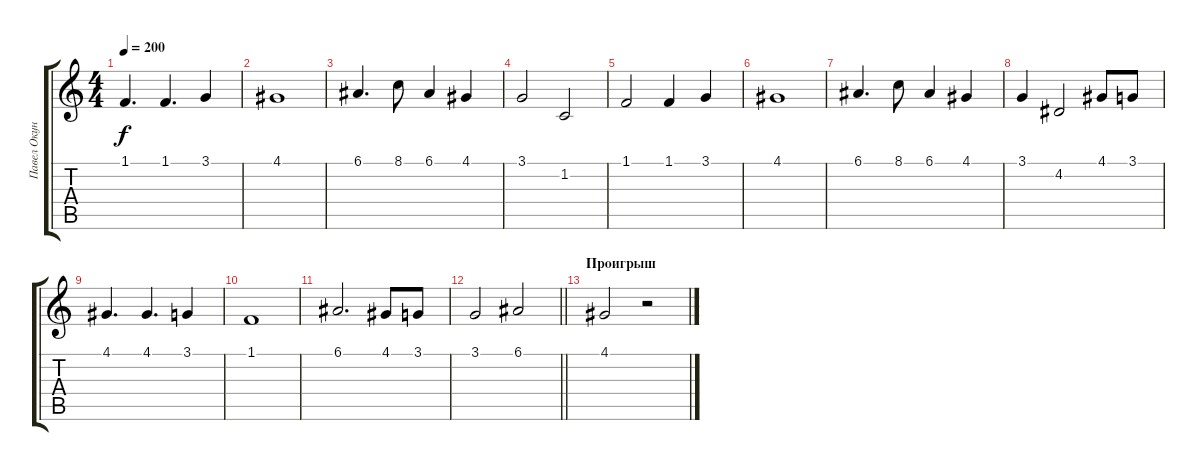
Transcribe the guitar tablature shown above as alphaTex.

\track ("Павел Окунев" "Павел Окун") {instrument violin}
\staff {score tabs}
\tuning (E4 B3 G3 D3 A2 E2) {hide}
\ts (4 4)
\tempo 200
\clef g2
\ks c
1.1.4{d dy f} 1.1.4{d} 3.1.4 |
4.1.1 |
6.1.4{d} 8.1.8 6.1.4 4.1.4 |
3.1.2 1.2.2 |
1.1.2 1.1.4 3.1.4 |
4.1.1 |
6.1.4{d} 8.1.8 6.1.4 4.1.4 |
3.1.4 4.2.2 4.1.8 3.1.8 |
4.1.4{d} 4.1.4{d} 3.1.4 |
1.1.1 |
6.1.2{d} 4.1.8 3.1.8 |
\barLineRight lightlight
3.1.2 6.1.2 |
\section ("" "Проигрыш")
4.1.2 r.2
